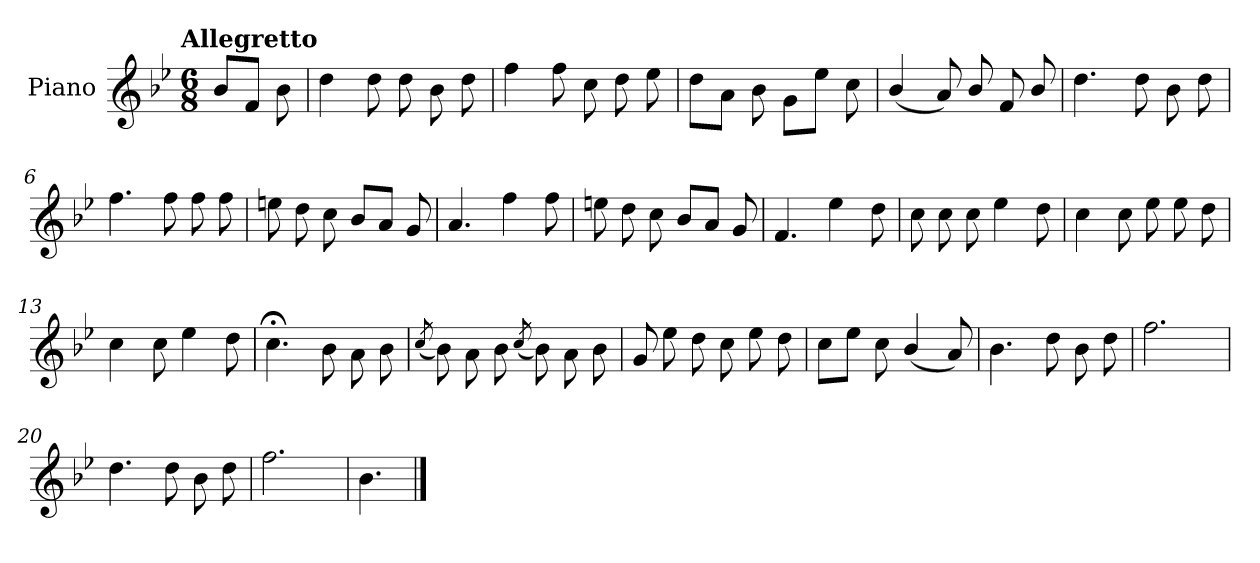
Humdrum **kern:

**kern
*part1
*staff1
*I"Piano
*I'Pno.
*clefG2
*k[b-e-]
!!LO:TX:omd:t=Allegretto
*M6/8
*MM116
=
8b-/L
8f/J
8b-\
=1
4dd\
8dd\
8dd\
8b-\
8dd\
=2
4ff\
8ff\
8cc\
8dd\
8ee-\
=3
8dd\L
8a\J
8b-\
8g\L
8ee-\J
8cc\
!!LO:LB:g=z
=4
(<4b-/
8a/)
8b-/
8f/
8b-/
=5
4.dd\
8dd\
8b-\
8dd\
=6
4.ff\
8ff\
8ff\
8ff\
=7
8een\
8dd\
8cc\
8b-/L
8a/J
8g/
!!LO:LB:g=z
=8
4.a/
4ff\
8ff\
=9
8een\
8dd\
8cc\
8b-/L
8a/J
8g/
=10
4.f/
4ee-\
8dd\
=11
8cc\
8cc\
8cc\
4ee-\
8dd\
=12
4cc\
8cc\
8ee-\
8ee-\
8dd\
!!LO:LB:g=z
=13
4cc\
8cc\
4ee-\
8dd\
=14
4.cc;<\
8b-\
8a\
8b-\
=15
(<8qcc/
8b-\)
8a\
8b-\
(<8qcc/
8b-\)
8a\
8b-\
=16
8g/
8ee-\
8dd\
8cc\
8ee-\
8dd\
!!LO:LB:g=z
=17
8cc\L
8ee-\J
8cc\
(<4b-/
8a/)
=18
4.b-\
8dd\
8b-\
8dd\
=19
2.ff\
=20
4.dd\
8dd\
8b-\
8dd\
=21
2.ff\
=22
4.b-\
==
*-
